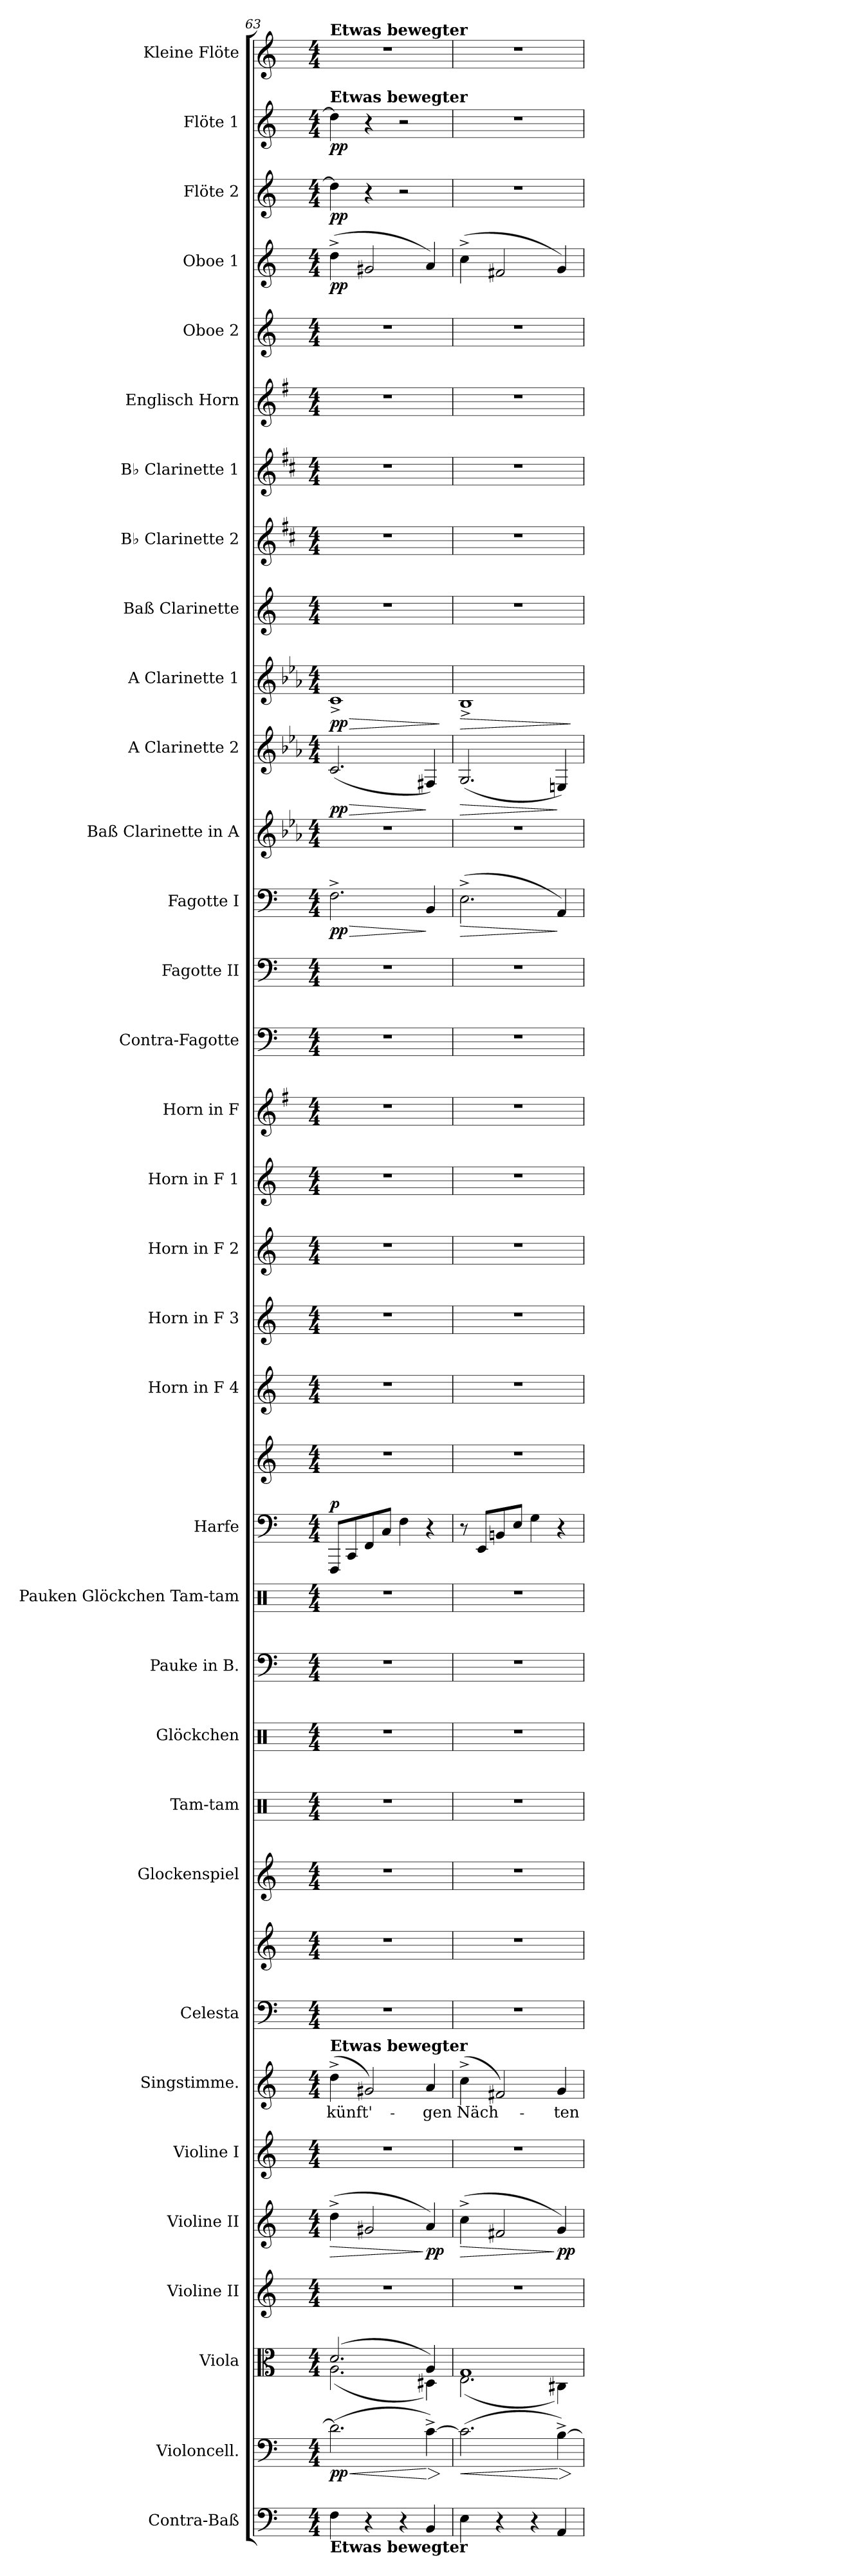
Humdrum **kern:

**kern	**kern	**dynam	**kern	**kern	**kern	**dynam	**kern	**kern	**text	**kern	**kern	**kern	**kern	**kern	**kern	**kern	**kern	**kern	**dynam	**kern	**kern	**kern	**kern	**kern	**kern	**kern	**kern	**dynam	**kern	**kern	**dynam	**kern	**dynam	**kern	**kern	**kern	**kern	**kern	**kern	**dynam	**kern	**dynam	**kern	**dynam	**kern
*part34	*part33	*part33	*part32	*part31	*part30	*part30	*part29	*part28	*part28	*part27	*part27	*part26	*part25	*part24	*part23	*part22	*part21	*part21	*part21	*part20	*part19	*part18	*part17	*part16	*part15	*part14	*part13	*part13	*part12	*part11	*part11	*part10	*part10	*part9	*part8	*part7	*part6	*part5	*part4	*part4	*part3	*part3	*part2	*part2	*part1
*staff36	*staff35	*staff35	*staff34	*staff33	*staff32	*staff32	*staff31	*staff30	*staff30	*staff29	*staff28	*staff27	*staff26	*staff25	*staff24	*staff23	*staff22	*staff21	*staff21/22	*staff20	*staff19	*staff18	*staff17	*staff16	*staff15	*staff14	*staff13	*staff13	*staff12	*staff11	*staff11	*staff10	*staff10	*staff9	*staff8	*staff7	*staff6	*staff5	*staff4	*staff4	*staff3	*staff3	*staff2	*staff2	*staff1
*I"Contra-Baß	*I"Violoncell.	*	*I"Viola	*I"Violine II	*I"Violine II	*	*I"Violine I	*I"Singstimme.	*	*I"Celesta	*	*I"Glockenspiel	*I"Tam-tam	*I"Glöckchen	*I"Pauke in B.	*I"Pauken  Glöckchen Tam-tam	*I"Harfe	*	*	*I"Horn in F 4	*I"Horn in F 3	*I"Horn in F 2	*I"Horn in F 1	*I"Horn in F	*I"Contra-Fagotte	*I"Fagotte II	*I"Fagotte I	*	*I"Baß Clarinette in A	*I"A Clarinette 2	*	*I"A Clarinette 1	*	*I"Baß Clarinette	*I"B♭ Clarinette 2	*I"B♭ Clarinette 1	*I"Englisch Horn	*I"Oboe 2	*I"Oboe 1	*	*I"Flöte 2	*	*I"Flöte 1	*	*I"Kleine Flöte
*I'C.-B.	*I'Vc.	*	*I'Vla.	*I'Vln. II	*I'Vln. II	*	*I'Vln. I	*I'Sgst.	*	*I'Cel.	*	*I'Glk.	*I'Tam-tam	*I'Gl.	*I'Pauke	*I'Tam-tam	*I'Hfe.	*	*	*I'Hn. 4	*I'Hn. 3	*I'Hn. 2	*I'Hn. 1	*	*I'C.-Fg.	*I'Fg. II	*I'Fg. I	*	*	*I'A Cl. 2	*	*I'A Cl. 1	*	*I'B. Cl.	*I'B♭ Cl. 2	*I'B♭ Cl. 1	*I'E. H.	*I'Ob. 2	*I'Ob. 1	*	*I'Fl. 2	*	*I'Fl. 1	*	*I'Kl. Fl.
*clefF4	*clefF4	*	*clefC3	*clefG2	*clefG2	*	*clefG2	*clefG2	*	*clefF4	*clefG2	*clefG2	*clefX	*clefX	*clefF4	*clefX	*clefF4	*clefG2	*	*clefG2	*clefG2	*clefG2	*clefG2	*clefG2	*clefF4	*clefF4	*clefF4	*	*clefG2	*clefG2	*	*clefG2	*	*clefG2	*clefG2	*clefG2	*clefG2	*clefG2	*clefG2	*	*clefG2	*	*clefG2	*	*clefG2
*ITrd7c12	*	*	*	*	*	*	*	*	*	*ITrd-7c-12	*ITrd-7c-12	*ITrd-14c-24	*	*	*	*	*	*	*	*ITrd4c7	*ITrd4c7	*ITrd4c7	*ITrd4c7	*ITrd4c7	*ITrd7c12	*	*	*	*ITrd2c3	*ITrd2c3	*	*ITrd2c3	*	*ITrd8c14	*ITrd1c2	*ITrd1c2	*ITrd4c7	*	*	*	*	*	*	*	*ITrd-7c-12
*k[]	*k[]	*	*k[]	*k[]	*k[]	*	*k[]	*k[]	*	*k[]	*k[]	*k[]	*k[]	*k[]	*k[]	*k[]	*k[]	*k[]	*	*k[b-]	*k[b-]	*k[b-]	*k[b-]	*k[]	*k[]	*k[]	*k[]	*	*k[]	*k[]	*	*k[]	*	*k[]	*k[]	*k[]	*k[]	*k[]	*k[]	*	*k[]	*	*k[]	*	*k[]
*M4/4	*M4/4	*	*M4/4	*M4/4	*M4/4	*	*M4/4	*M4/4	*	*M4/4	*M4/4	*M4/4	*M4/4	*M4/4	*M4/4	*M4/4	*M4/4	*M4/4	*	*M4/4	*M4/4	*M4/4	*M4/4	*M4/4	*M4/4	*M4/4	*M4/4	*	*M4/4	*M4/4	*	*M4/4	*	*M4/4	*M4/4	*M4/4	*M4/4	*M4/4	*M4/4	*	*M4/4	*	*M4/4	*	*M4/4
=63	=63	=63	=63	=63	=63	=63	=63	=63	=63	=63	=63	=63	=63	=63	=63	=63	=63	=63	=63	=63	=63	=63	=63	=63	=63	=63	=63	=63	=63	=63	=63	=63	=63	=63	=63	=63	=63	=63	=63	=63	=63	=63	=63	=63	=63
!	!	!	!	!	!	!	!	!	!	!	!	!	!	!	!	!	!	!	!	!	!	!	!	!	!	!	!	!	!	!	!	!	!	!	!	!	!	!	!	!	!	!	!	!	!LO:TX:a:B:t=Etwas bewegter
!	!	!	!	!	!	!	!	!	!	!	!	!	!	!	!	!	!	!	!	!	!	!	!	!	!	!	!	!	!	!	!	!	!	!	!	!	!	!	!	!	!	!	!LO:TX:a:B:t=Etwas bewegter	!	!
!	!	!	!	!	!	!	!	!LO:TX:a:B:t=Etwas bewegter	!	!	!	!	!	!	!	!	!	!	!	!	!	!	!	!	!	!	!	!	!	!	!	!	!	!	!	!	!	!	!	!	!	!	!	!	!
!LO:TX:b:B:t=Etwas bewegter	!	!	!	!	!	!	!	!	!	!	!	!	!	!	!	!	!	!	!	!	!	!	!	!	!	!	!	!	!	!	!	!	!	!	!	!	!	!	!	!	!	!	!	!	!
!	!	!LO:HP:b	!	!	!	!LO:HP:b	!	!	!	!	!	!	!	!	!	!	!	!	!	!	!	!	!	!	!	!	!	!LO:HP:b	!	!	!LO:HP:b	!	!LO:HP:b	!	!	!	!	!	!	!	!	!	!	!	!
*	*	*	*^	*	*	*	*	*	*	*	*	*	*	*	*	*	*	*	*	*	*	*	*	*	*	*	*	*	*	*	*	*	*	*	*	*	*	*	*	*	*	*	*	*	*
!	!	!LO:DY:n=1:b	!	!	!	!	!	!	!	!	!	!	!	!	!	!	!	!	!	!LO:DY:a=2	!	!	!	!	!	!	!	!	!LO:DY:n=1:b	!	!	!LO:DY:n=1:b	!	!LO:DY:n=1:b	!	!	!	!	!	!	!LO:DY:b	!	!LO:DY:b	!	!LO:DY:b	!
4FF\	(2.d\]	< pp	(2.d/	(2.A\	1r	(4dd^\	>	1r	(4dd^\	künft'-	1r	1r	1r	1r	1r	1r	1r	8FFF/L	1r	p	1r	1r	1r	1r	1r	1r	1r	2.F^\	> pp	1r	(2.A/	> pp	1A^	> pp	1r	1r	1r	1r	1r	(4dd^\	pp	4dd\]	pp	4dd\]	pp	1r
.	.	.	.	.	.	.	.	.	.	.	.	.	.	.	.	.	.	8CC/	.	.	.	.	.	.	.	.	.	.	.	.	.	.	.	.	.	.	.	.	.	.	.	.	.	.	.	.
4r	.	.	.	.	.	2g#X/	.	.	2g#X/)	.	.	.	.	.	.	.	.	8FF/	.	.	.	.	.	.	.	.	.	.	.	.	.	.	.	.	.	.	.	.	.	2g#X/	.	4r	.	4r	.	.
.	.	.	.	.	.	.	.	.	.	.	.	.	.	.	.	.	.	8C/J	.	.	.	.	.	.	.	.	.	.	.	.	.	.	.	.	.	.	.	.	.	.	.	.	.	.	.	.
4r	.	.	.	.	.	.	.	.	.	.	.	.	.	.	.	.	.	4F\	.	.	.	.	.	.	.	.	.	.	.	.	.	.	.	.	.	.	.	.	.	.	.	2r	.	2r	.	.
!	!	!LO:HP:n=1:b	!	!	!	!	!LO:DY:n=1:b	!	!	!	!	!	!	!	!	!	!	!	!	!	!	!	!	!	!	!	!	!	!	!	!	!	!	!	!	!	!	!	!	!	!	!	!	!	!	!
4BBB/	[4c^\)	[ >	4A/)	4D#X\)	.	4a/)	] pp	.	4a/	-gen	.	.	.	.	.	.	.	4r	.	.	.	.	.	.	.	.	.	4BB/	]	.	4D#X/)	]	.	.	.	.	.	.	.	4a/)	.	.	.	.	.	.
*	*	*	*v	*v	*	*	*	*	*	*	*	*	*	*	*	*	*	*	*	*	*	*	*	*	*	*	*	*	*	*	*	*	*	*	*	*	*	*	*	*	*	*	*	*	*	*
.	.	]	.	.	.	.	.	.	.	.	.	.	.	.	.	.	.	.	.	.	.	.	.	.	.	.	.	.	.	.	.	.	]	.	.	.	.	.	.	.	.	.	.	.	.
=64	=64	=64	=64	=64	=64	=64	=64	=64	=64	=64	=64	=64	=64	=64	=64	=64	=64	=64	=64	=64	=64	=64	=64	=64	=64	=64	=64	=64	=64	=64	=64	=64	=64	=64	=64	=64	=64	=64	=64	=64	=64	=64	=64	=64	=64
!	!	!LO:HP:b	!	!	!	!LO:HP:b	!	!	!	!	!	!	!	!	!	!	!	!	!	!	!	!	!	!	!	!	!	!LO:HP:b	!	!	!LO:HP:b	!	!LO:HP:b	!	!	!	!	!	!	!	!	!	!	!	!
*	*	*	*^	*	*	*	*	*	*	*	*	*	*	*	*	*	*	*	*	*	*	*	*	*	*	*	*	*	*	*	*	*	*	*	*	*	*	*	*	*	*	*	*	*	*
4EE\	(2.c\]	<	1G	(2.E\	1r	(4cc^\	>	1r	(4cc^\	Näch-	1r	1r	1r	1r	1r	1r	1r	8r	1r	.	1r	1r	1r	1r	1r	1r	1r	(2.E^\	>	1r	(2.E/	>	1G^	>	1r	1r	1r	1r	1r	(4cc^\	.	1r	.	1r	.	1r
.	.	.	.	.	.	.	.	.	.	.	.	.	.	.	.	.	.	8EE/L	.	.	.	.	.	.	.	.	.	.	.	.	.	.	.	.	.	.	.	.	.	.	.	.	.	.	.	.
4r	.	.	.	.	.	2f#X/	.	.	2f#X/)	.	.	.	.	.	.	.	.	8BBn/	.	.	.	.	.	.	.	.	.	.	.	.	.	.	.	.	.	.	.	.	.	2f#X/	.	.	.	.	.	.
.	.	.	.	.	.	.	.	.	.	.	.	.	.	.	.	.	.	8E/J	.	.	.	.	.	.	.	.	.	.	.	.	.	.	.	.	.	.	.	.	.	.	.	.	.	.	.	.
4r	.	.	.	.	.	.	.	.	.	.	.	.	.	.	.	.	.	4G\	.	.	.	.	.	.	.	.	.	.	.	.	.	.	.	.	.	.	.	.	.	.	.	.	.	.	.	.
!	!	!LO:HP:n=1:b	!	!	!	!	!LO:DY:n=1:b	!	!	!	!	!	!	!	!	!	!	!	!	!	!	!	!	!	!	!	!	!	!	!	!	!	!	!	!	!	!	!	!	!	!	!	!	!	!	!
4AAA/	[4B^\)	[ >	.	4C#X\)	.	4g/)	] pp	.	4g/	-ten	.	.	.	.	.	.	.	4r	.	.	.	.	.	.	.	.	.	4AA/)	]	.	4C#X/)	]	.	.	.	.	.	.	.	4g/)	.	.	.	.	.	.
*	*	*	*v	*v	*	*	*	*	*	*	*	*	*	*	*	*	*	*	*	*	*	*	*	*	*	*	*	*	*	*	*	*	*	*	*	*	*	*	*	*	*	*	*	*	*	*
.	.	]	.	.	.	.	.	.	.	.	.	.	.	.	.	.	.	.	.	.	.	.	.	.	.	.	.	.	.	.	.	.	]	.	.	.	.	.	.	.	.	.	.	.	.
=	=	=	=	=	=	=	=	=	=	=	=	=	=	=	=	=	=	=	=	=	=	=	=	=	=	=	=	=	=	=	=	=	=	=	=	=	=	=	=	=	=	=	=	=	=
*-	*-	*-	*-	*-	*-	*-	*-	*-	*-	*-	*-	*-	*-	*-	*-	*-	*-	*-	*-	*-	*-	*-	*-	*-	*-	*-	*-	*-	*-	*-	*-	*-	*-	*-	*-	*-	*-	*-	*-	*-	*-	*-	*-	*-	*-
